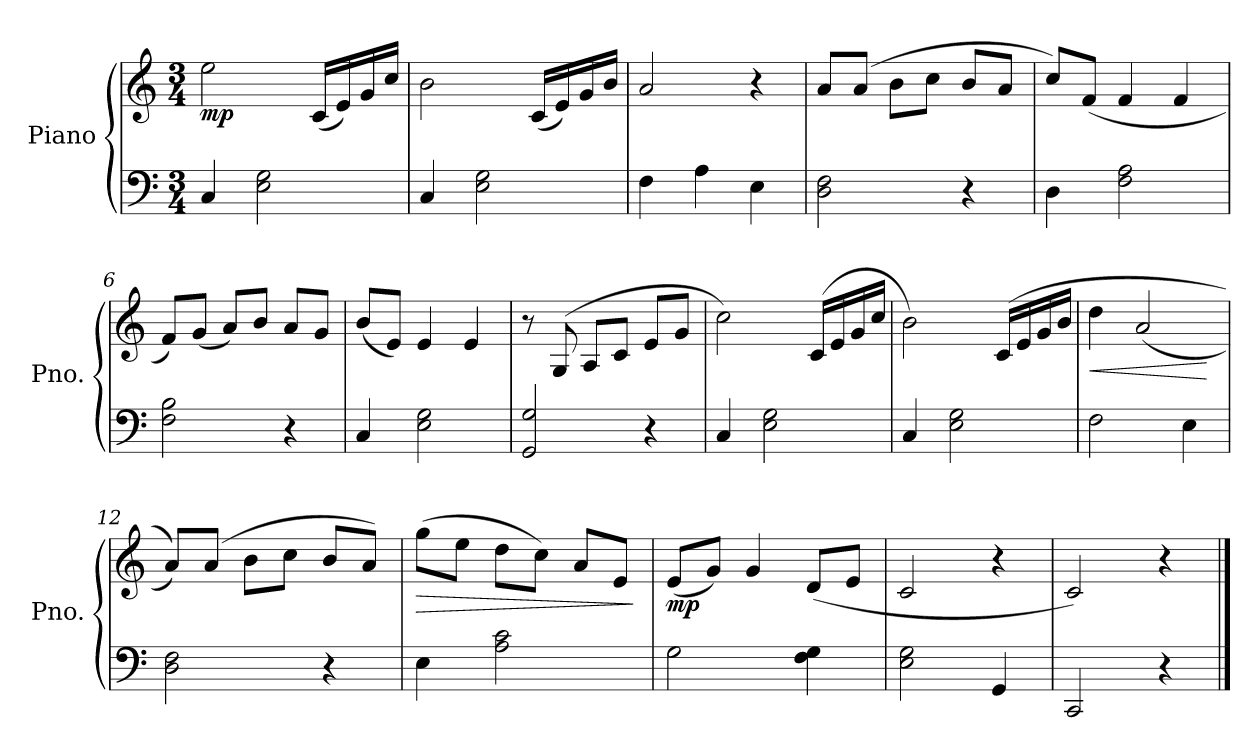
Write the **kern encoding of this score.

**kern	**kern	**dynam
*part1	*part1	*part1
*staff2	*staff1	*staff1/2
*I"Piano	*	*
*I'Pno.	*	*
*clefF4	*clefG2	*
*k[]	*k[]	*
*M3/4	*M3/4	*
=1	=1	=1
!	!	!LO:DY:b
4C/	2ee\	mp
2E\ 2G\	.	.
.	(<16c/LL	.
.	16e/)	.
.	16g/	.
.	16cc/JJ	.
=2	=2	=2
4C/	2b\	.
2E\ 2G\	.	.
.	(<16c/LL	.
.	16e/)	.
.	16g/	.
.	16b/JJ	.
=3	=3	=3
4F\	2a/	.
4A\	.	.
4E\	4r	.
=4	=4	=4
2D\ 2F\	8a/L	.
.	(>8a/J	.
.	8b\L	.
.	8cc\J	.
4r	8b/L	.
.	8a/J	.
=5	=5	=5
4D\	8cc/L)	.
.	(<8f/J	.
2F\ 2A\	4f/	.
.	4f/	.
=6	=6	=6
2F\ 2B\	8f/L)	.
.	(<8g/J	.
.	8a/L)	.
.	8b/J	.
4r	8a/L	.
.	8g/J	.
!!LO:LB:g=z
=7	=7	=7
4C/	(<8b/L	.
.	8e/J)	.
2E\ 2G\	4e/	.
.	4e/	.
=8	=8	=8
2GG/ 2G/	8r	.
.	(<8G/	.
.	8A/L	.
.	8c/J	.
4r	8e/L	.
.	8g/J	.
=9	=9	=9
4C/	2cc\)	.
2E\ 2G\	.	.
.	(<16c/LL	.
.	16e/	.
.	16g/	.
.	16cc/JJ	.
=10	=10	=10
4C/	2b\)	.
2E\ 2G\	.	.
.	(>16c/LL	.
.	16e/	.
.	16g/	.
.	16b/JJ	.
=11	=11	=11
!	!	!LO:HP:b
2F\	4dd\	<
.	(<2a/	.
4E\	.	.
.	.	[
=12	=12	=12
2D\ 2F\	8a/L))	.
.	(>8a/J	.
.	8b\L	.
.	8cc\J	.
4r	8b/L	.
.	8a/J)	.
!!LO:LB:g=z
=13	=13	=13
!	!	!LO:HP:b
4E\	(>8gg\L	>
.	8ee\J	.
2A\ 2c\	8dd\L	.
.	8cc\J)	.
.	8a/L	.
.	8e/J	.
.	.	]
=14	=14	=14
!	!	!LO:DY:b
2G\	(<8e/L	mp
.	8g/J)	.
.	4g/	.
4F\ 4G\	(>8d/L	.
.	8e/J	.
=15	=15	=15
2E\ 2G\	2c/	.
4GG/	4r	.
=16	=16	=16
2CC/	2c/)	.
4r	4r	.
==	==	==
*-	*-	*-
